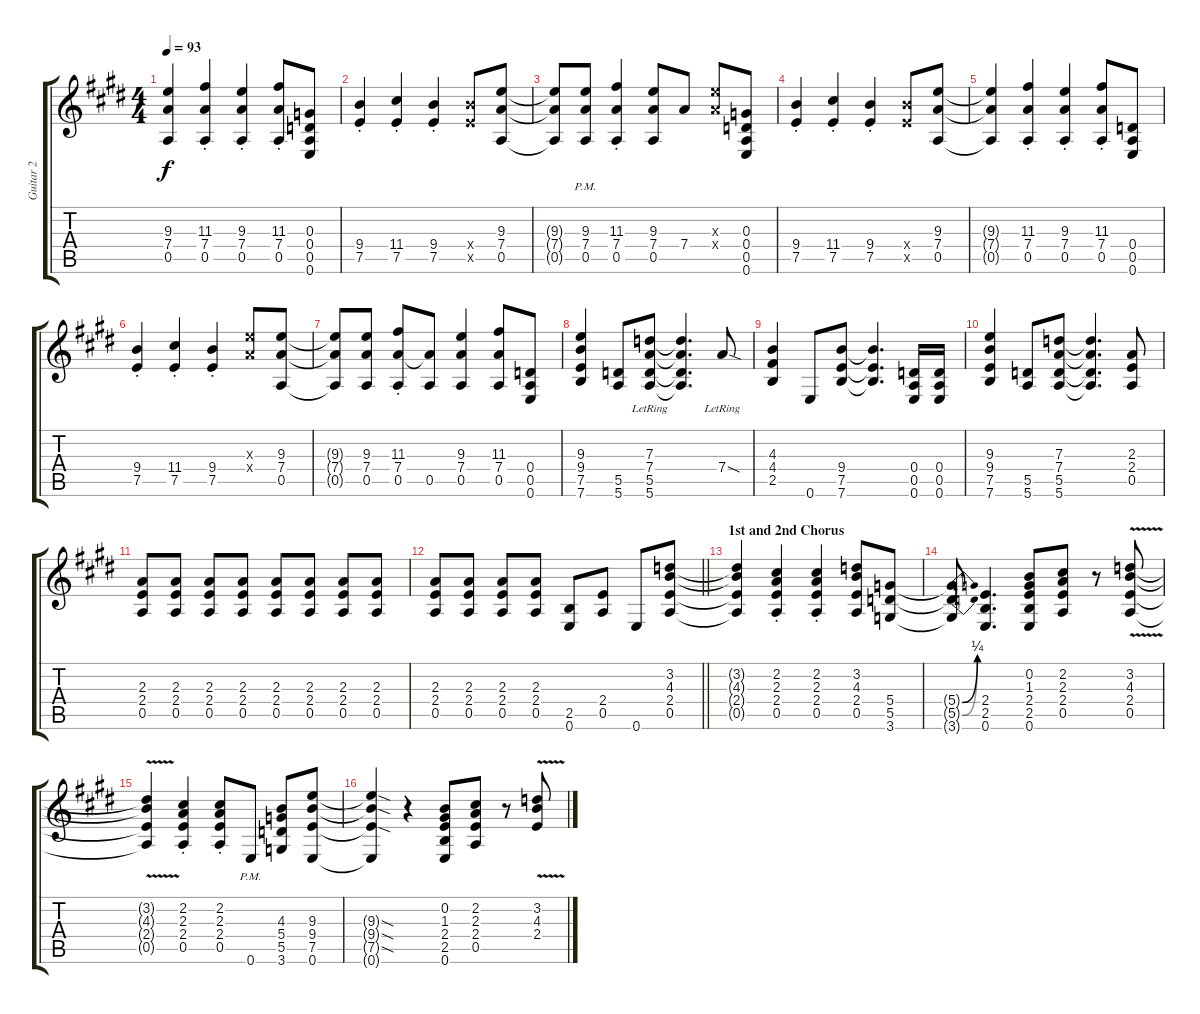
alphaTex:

\track ("Guitar 2" "Guitar 2") {instrument distortionguitar}
\staff {score tabs}
\tuning (E4 B3 G3 D3 A2 E2) {hide}
\ts (4 4)
\tempo 93
\clef g2
\ks c#minor
(9.3{t} 7.4{t} 0.5{t}).4{dy f} (11.3{st} 7.4{st} 0.5{st}).4 (9.3{st} 7.4{st} 0.5{st}).4 (11.3{st} 7.4{st} 0.5{st}).8 (0.3 0.4 0.5 0.6).8 |
(9.4{st} 7.5{st}).4 (11.4{st} 7.5{st}).4 (9.4{st} 7.5{st}).4 (9.4{x} 7.5{x}).8 (9.3 7.4 0.5).8 |
(9.3{t} 7.4{t} 0.5{t}).8 (9.3{pm} 7.4{pm} 0.5{pm}).8 (11.3{st} 7.4{st} 0.5{st}).4 (9.3 7.4 0.5).8 7.4.8 (9.3{x} 7.4{x}).8 (0.3 0.4 0.5 0.6).8 |
(9.4{st} 7.5{st}).4 (11.4{st} 7.5{st}).4 (9.4{st} 7.5{st}).4 (9.4{x} 7.5{x}).8 (9.3 7.4 0.5).8 |
(9.3{t} 7.4{t} 0.5{t}).4 (11.3{st} 7.4{st} 0.5{st}).4 (9.3{st} 7.4{st} 0.5{st}).4 (11.3{st} 7.4{st} 0.5{st}).8 (0.4 0.5 0.6).8 |
(9.4{st} 7.5{st}).4 (11.4{st} 7.5{st}).4 (9.4{st} 7.5{st}).4 (9.3{x} 7.4{x}).8 (9.3 7.4 0.5).8 |
(9.3{t} 7.4{t} 0.5{t}).8 (9.3 7.4 0.5).8 (11.3{st} 7.4{st} 0.5{st}).8 (7.4{t} 0.5).8 (9.3 7.4 0.5).4 (11.3 7.4 0.5).8 (0.4 0.5 0.6).8 |
(9.3 9.4 7.5 7.6).4 (5.5 5.6).8 (7.3{lr} 7.4{lr} 5.5{lr} 5.6{lr}).8 (7.3{t} 7.4{t} 5.5{t} 5.6{t}).4{d} 7.4{sod lr}.8 |
(4.3 4.4 2.5).4 0.6.8 (9.4 7.5 7.6).8 (9.4{t} 7.5{t} 7.6{t}).4{d} (0.4 0.5 0.6).16 (0.4 0.5 0.6).16 |
(9.3 9.4 7.5 7.6).4 (5.5 5.6).8 (7.3 7.4 5.5 5.6).8 (7.3{t} 7.4{t} 5.5{t} 5.6{t}).4{d} (2.3 2.4 0.5).8 |
(2.3 2.4 0.5).8 (2.3 2.4 0.5).8 (2.3 2.4 0.5).8 (2.3 2.4 0.5).8 (2.3 2.4 0.5).8 (2.3 2.4 0.5).8 (2.3 2.4 0.5).8 (2.3 2.4 0.5).8 |
\barLineRight lightlight
(2.3 2.4 0.5).8 (2.3 2.4 0.5).8 (2.3 2.4 0.5).8 (2.3 2.4 0.5).8 (2.5 0.6).8 (2.4 0.5).8 0.6.8 (3.2 4.3 2.4 0.5).8 |
\section ("" "1st and 2nd Chorus")
(3.2{t} 4.3{t} 2.4{t} 0.5{t}).4 (2.2{st} 2.3{st} 2.4{st} 0.5{st}).4 (2.2{st} 2.3{st} 2.4{st} 0.5{st}).4 (3.2 4.3 2.4 0.5).8 (5.4 5.5 3.6).8 |
(5.4{be (bend 0 0 60 1) t} 5.5{be (bend 0 0 60 1) t} 3.6{t}).8 (2.4 2.5 0.6).4{d} (0.2 1.3 2.4 2.5 0.6).8 (2.2 2.3 2.4 0.5).8 r.8 (3.2{v} 4.3{v} 2.4{v} 0.5{v}).8 |
(3.2{v t} 4.3{v t} 2.4{v t} 0.5{v t}).4 (2.2{st} 2.3{st} 2.4{st} 0.5{st}).4 (2.2{st} 2.3{st} 2.4{st} 0.5{st}).8 0.6{pm}.8 (4.3 5.4 5.5 3.6).8 (9.3 9.4 7.5 0.6).8 |
(9.3{sod t} 9.4{sod t} 7.5{sod t} 0.6{t}).4 r.4 (0.2 1.3 2.4 2.5 0.6).8 (2.2 2.3 2.4 0.5).8 r.8 (3.2{v} 4.3{v} 2.4{v}).8
